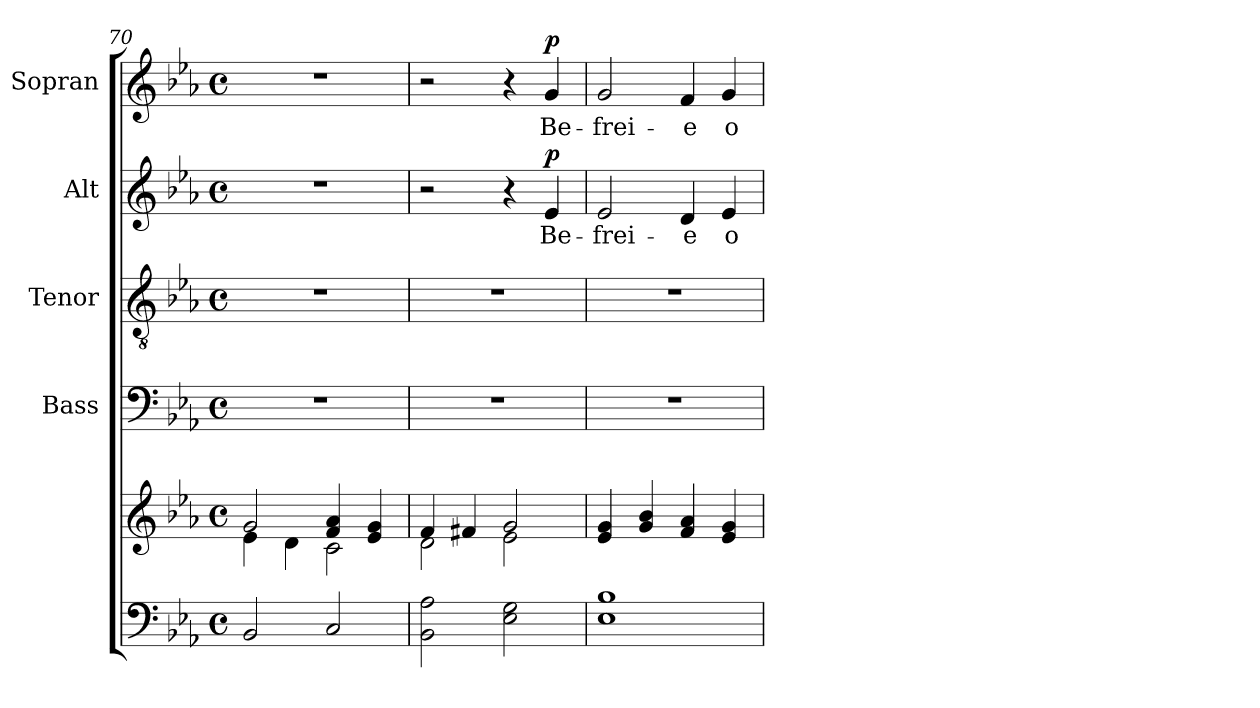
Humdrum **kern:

**kern	**kern	**kern	**kern	**kern	**text	**dynam	**kern	**text	**dynam
*part5	*part5	*part4	*part3	*part2	*part2	*part2	*part1	*part1	*part1
*staff6	*staff5	*staff4	*staff3	*staff2	*staff2	*staff2	*staff1	*staff1	*staff1
*	*	*I"Bass	*I"Tenor	*I"Alt	*	*	*I"Sopran	*	*
*	*	*I'B.	*I'T.	*I'A.	*	*	*I'S.	*	*
*clefF4	*clefG2	*clefF4	*clefGv2	*clefG2	*	*	*clefG2	*	*
*k[b-e-a-]	*k[b-e-a-]	*k[b-e-a-]	*k[b-e-a-]	*k[b-e-a-]	*	*	*k[b-e-a-]	*	*
*E-:	*E-:	*E-:	*E-:	*E-:	*	*	*E-:	*	*
*M4/4	*M4/4	*M4/4	*M4/4	*M4/4	*	*	*M4/4	*	*
*met(c)	*met(c)	*met(c)	*met(c)	*met(c)	*	*	*met(c)	*	*
=70	=70	=70	=70	=70	=70	=70	=70	=70	=70
*	*^	*	*	*	*	*	*	*	*
2BB-/	2g/	4e-\	1r	1r	1r	.	.	1r	.	.
.	.	4d\	.	.	.	.	.	.	.	.
2C/	4f/ 4a-/	2c\	.	.	.	.	.	.	.	.
.	4e-/ 4g/	.	.	.	.	.	.	.	.	.
=71	=71	=71	=71	=71	=71	=71	=71	=71	=71	=71
2BB-\ 2A-\	4f/	2d\	1r	1r	2r	.	.	2r	.	.
.	4f#X/	.	.	.	.	.	.	.	.	.
2E-\ 2G\	2g/	2e-\	.	.	4r	.	.	4r	.	.
!	!	!	!	!	!	!LO:LY:b	!LO:DY:a	!	!LO:LY:b	!LO:DY:a
.	.	.	.	.	4e-/	Be-	p	4g/	Be-	p
*	*v	*v	*	*	*	*	*	*	*	*
!!LO:LB:g=z
=72	=72	=72	=72	=72	=72	=72	=72	=72	=72
!	!	!	!	!	!LO:LY:b	!	!	!LO:LY:b	!
1E- 1B-	4e-/ 4g/	1r	1r	2e-/	-frei-	.	2g/	-frei-	.
.	4g/ 4b-/	.	.	.	.	.	.	.	.
!	!	!	!	!	!LO:LY:b	!	!	!LO:LY:b	!
.	4f/ 4a-/	.	.	4d/	-e	.	4f/	-e	.
!	!	!	!	!	!LO:LY:b	!	!	!LO:LY:b	!
.	4e-/ 4g/	.	.	4e-/	o	.	4g/	o	.
=	=	=	=	=	=	=	=	=	=
*-	*-	*-	*-	*-	*-	*-	*-	*-	*-
